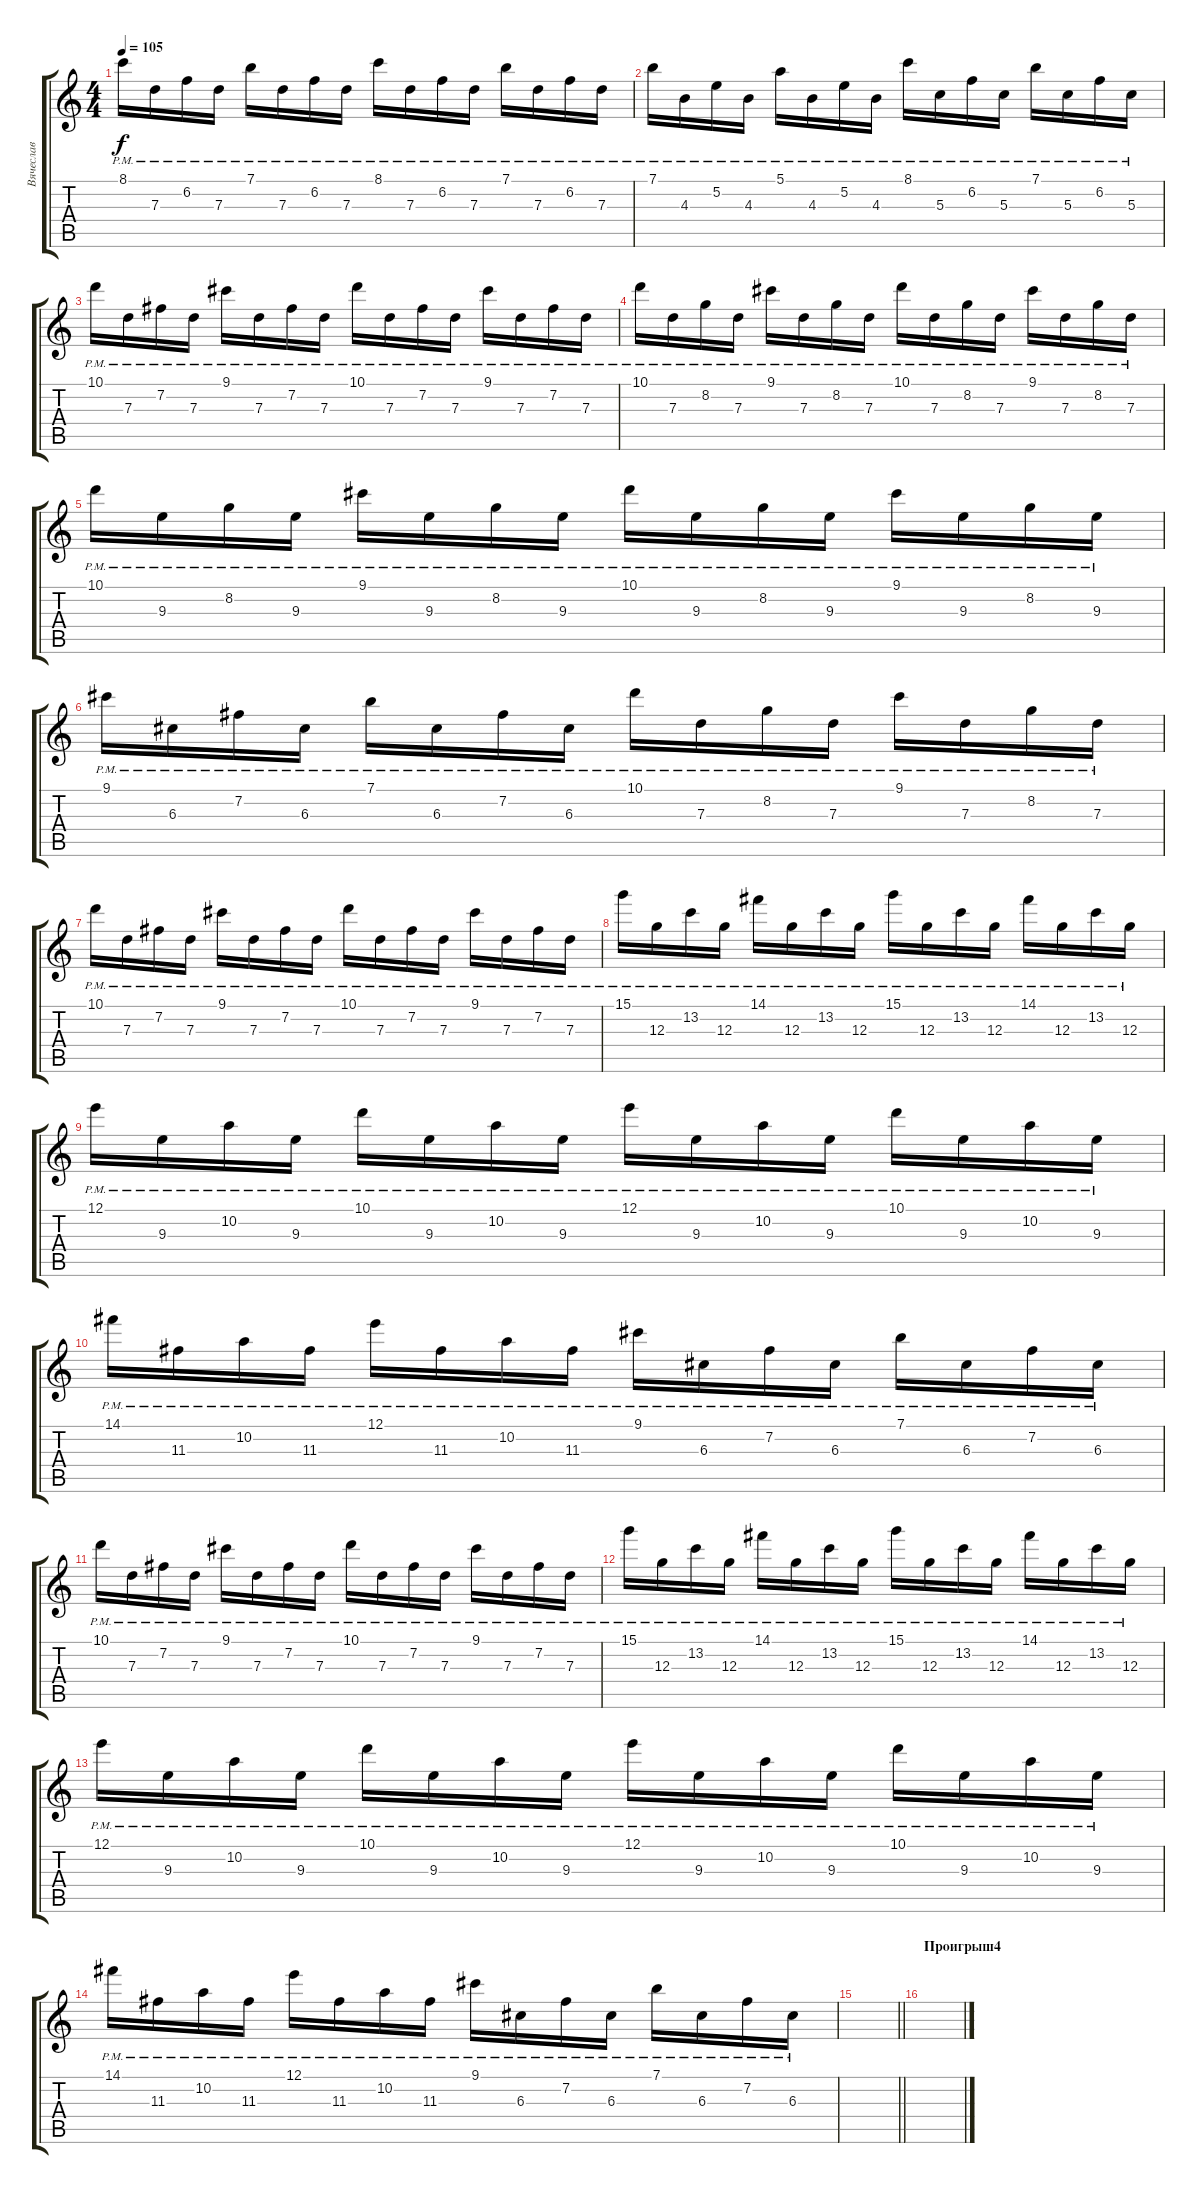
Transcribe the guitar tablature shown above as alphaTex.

\track ("Вячеслав" "Вячеслав") {instrument distortionguitar}
\staff {score tabs}
\tuning (E4 B3 G3 D3 A2 E2) {hide}
\ts (4 4)
\tempo 105
\clef g2
\ks c
8.1{pm}.16{dy f} 7.3{pm}.16 6.2{pm}.16 7.3{pm}.16 7.1{pm}.16 7.3{pm}.16 6.2{pm}.16 7.3{pm}.16 8.1{pm}.16 7.3{pm}.16 6.2{pm}.16 7.3{pm}.16 7.1{pm}.16 7.3{pm}.16 6.2{pm}.16 7.3{pm}.16 |
7.1{pm}.16 4.3{pm}.16 5.2{pm}.16 4.3{pm}.16 5.1{pm}.16 4.3{pm}.16 5.2{pm}.16 4.3{pm}.16 8.1{pm}.16 5.3{pm}.16 6.2{pm}.16 5.3{pm}.16 7.1{pm}.16 5.3{pm}.16 6.2{pm}.16 5.3{pm}.16 |
10.1{pm}.16 7.3{pm}.16 7.2{pm}.16 7.3{pm}.16 9.1{pm}.16 7.3{pm}.16 7.2{pm}.16 7.3{pm}.16 10.1{pm}.16 7.3{pm}.16 7.2{pm}.16 7.3{pm}.16 9.1{pm}.16 7.3{pm}.16 7.2{pm}.16 7.3{pm}.16 |
10.1{pm}.16 7.3{pm}.16 8.2{pm}.16 7.3{pm}.16 9.1{pm}.16 7.3{pm}.16 8.2{pm}.16 7.3{pm}.16 10.1{pm}.16 7.3{pm}.16 8.2{pm}.16 7.3{pm}.16 9.1{pm}.16 7.3{pm}.16 8.2{pm}.16 7.3{pm}.16 |
10.1{pm}.16 9.3{pm}.16 8.2{pm}.16 9.3{pm}.16 9.1{pm}.16 9.3{pm}.16 8.2{pm}.16 9.3{pm}.16 10.1{pm}.16 9.3{pm}.16 8.2{pm}.16 9.3{pm}.16 9.1{pm}.16 9.3{pm}.16 8.2{pm}.16 9.3{pm}.16 |
9.1{pm}.16 6.3{pm}.16 7.2{pm}.16 6.3{pm}.16 7.1{pm}.16 6.3{pm}.16 7.2{pm}.16 6.3{pm}.16 10.1{pm}.16 7.3{pm}.16 8.2{pm}.16 7.3{pm}.16 9.1{pm}.16 7.3{pm}.16 8.2{pm}.16 7.3{pm}.16 |
10.1{pm}.16 7.3{pm}.16 7.2{pm}.16 7.3{pm}.16 9.1{pm}.16 7.3{pm}.16 7.2{pm}.16 7.3{pm}.16 10.1{pm}.16 7.3{pm}.16 7.2{pm}.16 7.3{pm}.16 9.1{pm}.16 7.3{pm}.16 7.2{pm}.16 7.3{pm}.16 |
15.1{pm}.16 12.3{pm}.16 13.2{pm}.16 12.3{pm}.16 14.1{pm}.16 12.3{pm}.16 13.2{pm}.16 12.3{pm}.16 15.1{pm}.16 12.3{pm}.16 13.2{pm}.16 12.3{pm}.16 14.1{pm}.16 12.3{pm}.16 13.2{pm}.16 12.3{pm}.16 |
12.1{pm}.16 9.3{pm}.16 10.2{pm}.16 9.3{pm}.16 10.1{pm}.16 9.3{pm}.16 10.2{pm}.16 9.3{pm}.16 12.1{pm}.16 9.3{pm}.16 10.2{pm}.16 9.3{pm}.16 10.1{pm}.16 9.3{pm}.16 10.2{pm}.16 9.3{pm}.16 |
14.1{pm}.16 11.3{pm}.16 10.2{pm}.16 11.3{pm}.16 12.1{pm}.16 11.3{pm}.16 10.2{pm}.16 11.3{pm}.16 9.1{pm}.16 6.3{pm}.16 7.2{pm}.16 6.3{pm}.16 7.1{pm}.16 6.3{pm}.16 7.2{pm}.16 6.3{pm}.16 |
10.1{pm}.16 7.3{pm}.16 7.2{pm}.16 7.3{pm}.16 9.1{pm}.16 7.3{pm}.16 7.2{pm}.16 7.3{pm}.16 10.1{pm}.16 7.3{pm}.16 7.2{pm}.16 7.3{pm}.16 9.1{pm}.16 7.3{pm}.16 7.2{pm}.16 7.3{pm}.16 |
15.1{pm}.16 12.3{pm}.16 13.2{pm}.16 12.3{pm}.16 14.1{pm}.16 12.3{pm}.16 13.2{pm}.16 12.3{pm}.16 15.1{pm}.16 12.3{pm}.16 13.2{pm}.16 12.3{pm}.16 14.1{pm}.16 12.3{pm}.16 13.2{pm}.16 12.3{pm}.16 |
12.1{pm}.16 9.3{pm}.16 10.2{pm}.16 9.3{pm}.16 10.1{pm}.16 9.3{pm}.16 10.2{pm}.16 9.3{pm}.16 12.1{pm}.16 9.3{pm}.16 10.2{pm}.16 9.3{pm}.16 10.1{pm}.16 9.3{pm}.16 10.2{pm}.16 9.3{pm}.16 |
14.1{pm}.16 11.3{pm}.16 10.2{pm}.16 11.3{pm}.16 12.1{pm}.16 11.3{pm}.16 10.2{pm}.16 11.3{pm}.16 9.1{pm}.16 6.3{pm}.16 7.2{pm}.16 6.3{pm}.16 7.1{pm}.16 6.3{pm}.16 7.2{pm}.16 6.3{pm}.16 |
\barLineRight lightlight
|
\section ("" "Проигрыш4")
